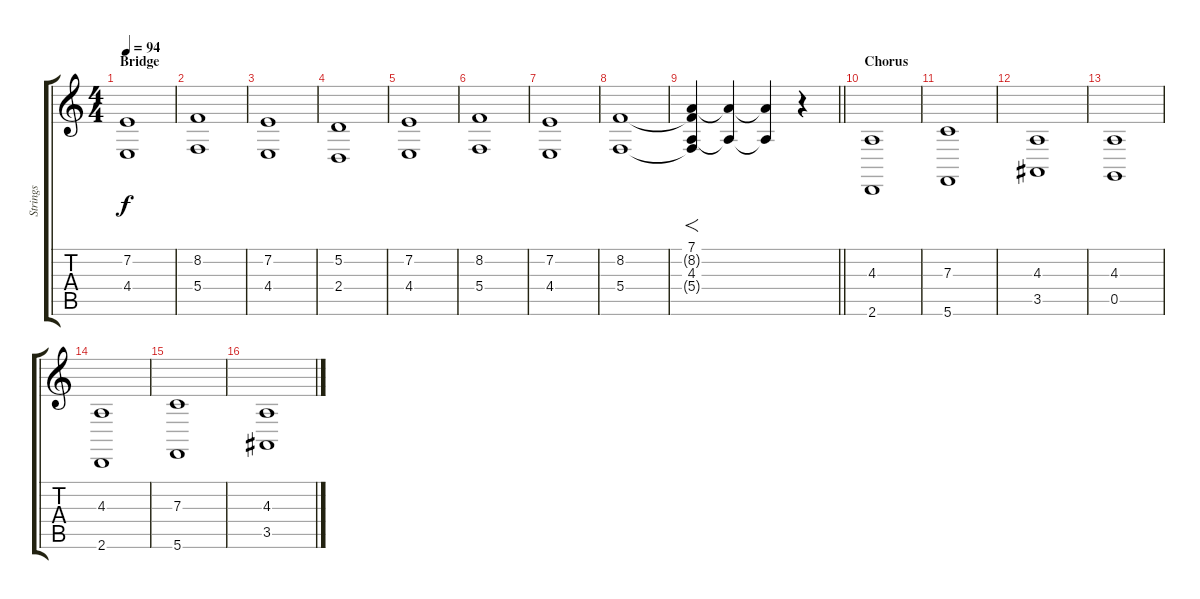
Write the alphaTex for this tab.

\track ("Strings" "Strings") {instrument stringensemble1}
\staff {score tabs}
\tuning (D4 A3 F3 C3 G2 C2) {hide}
\ts (4 4)
\section ("" "Bridge")
\tempo 94
\clef g2
\ks c
(7.2 4.4).1{dy f} |
(8.2 5.4).1 |
(7.2 4.4).1 |
(5.2 2.4).1 |
(7.2 4.4).1 |
(8.2 5.4).1 |
(7.2 4.4).1 |
(8.2 5.4).1 |
\barLineRight lightlight
(7.1 8.2{t} 4.3 5.4{t}).4{f} (7.1{t} 4.3{t}).4 (7.1{t} 4.3{t}).4 r.4 |
\section ("" "Chorus")
(4.3 2.6).1 |
(7.3 5.6).1 |
(4.3 3.5).1 |
(4.3 0.5).1 |
(4.3 2.6).1 |
(7.3 5.6).1 |
(4.3 3.5).1
